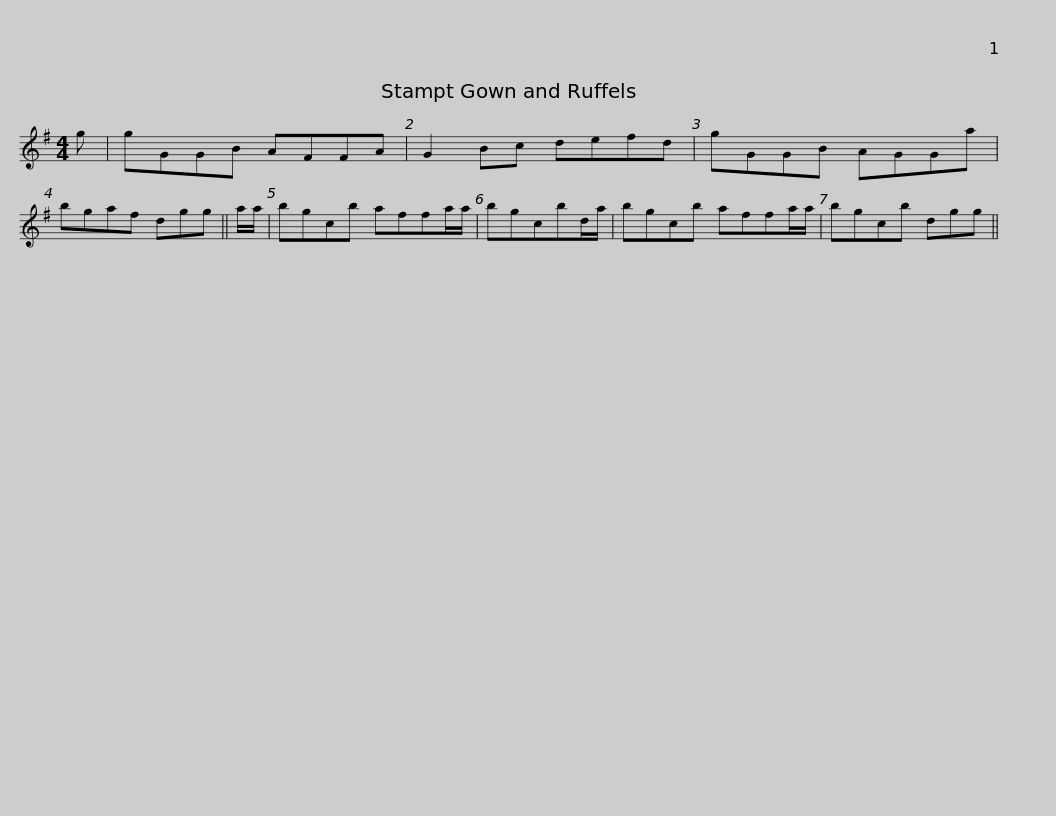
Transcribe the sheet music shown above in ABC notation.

X:1
L:1/8
M:4/4
I:linebreak $
K:G
V:1 treble
V:1
 g | gGGB AFFA | G2 Bc defd | gGGB AGGa | bgaf dgg || %5
 a/a/ | bgcb affa/a/ |$ bgcbd/a/ | bgcb affa/a/ | bgcb dgg || %10
